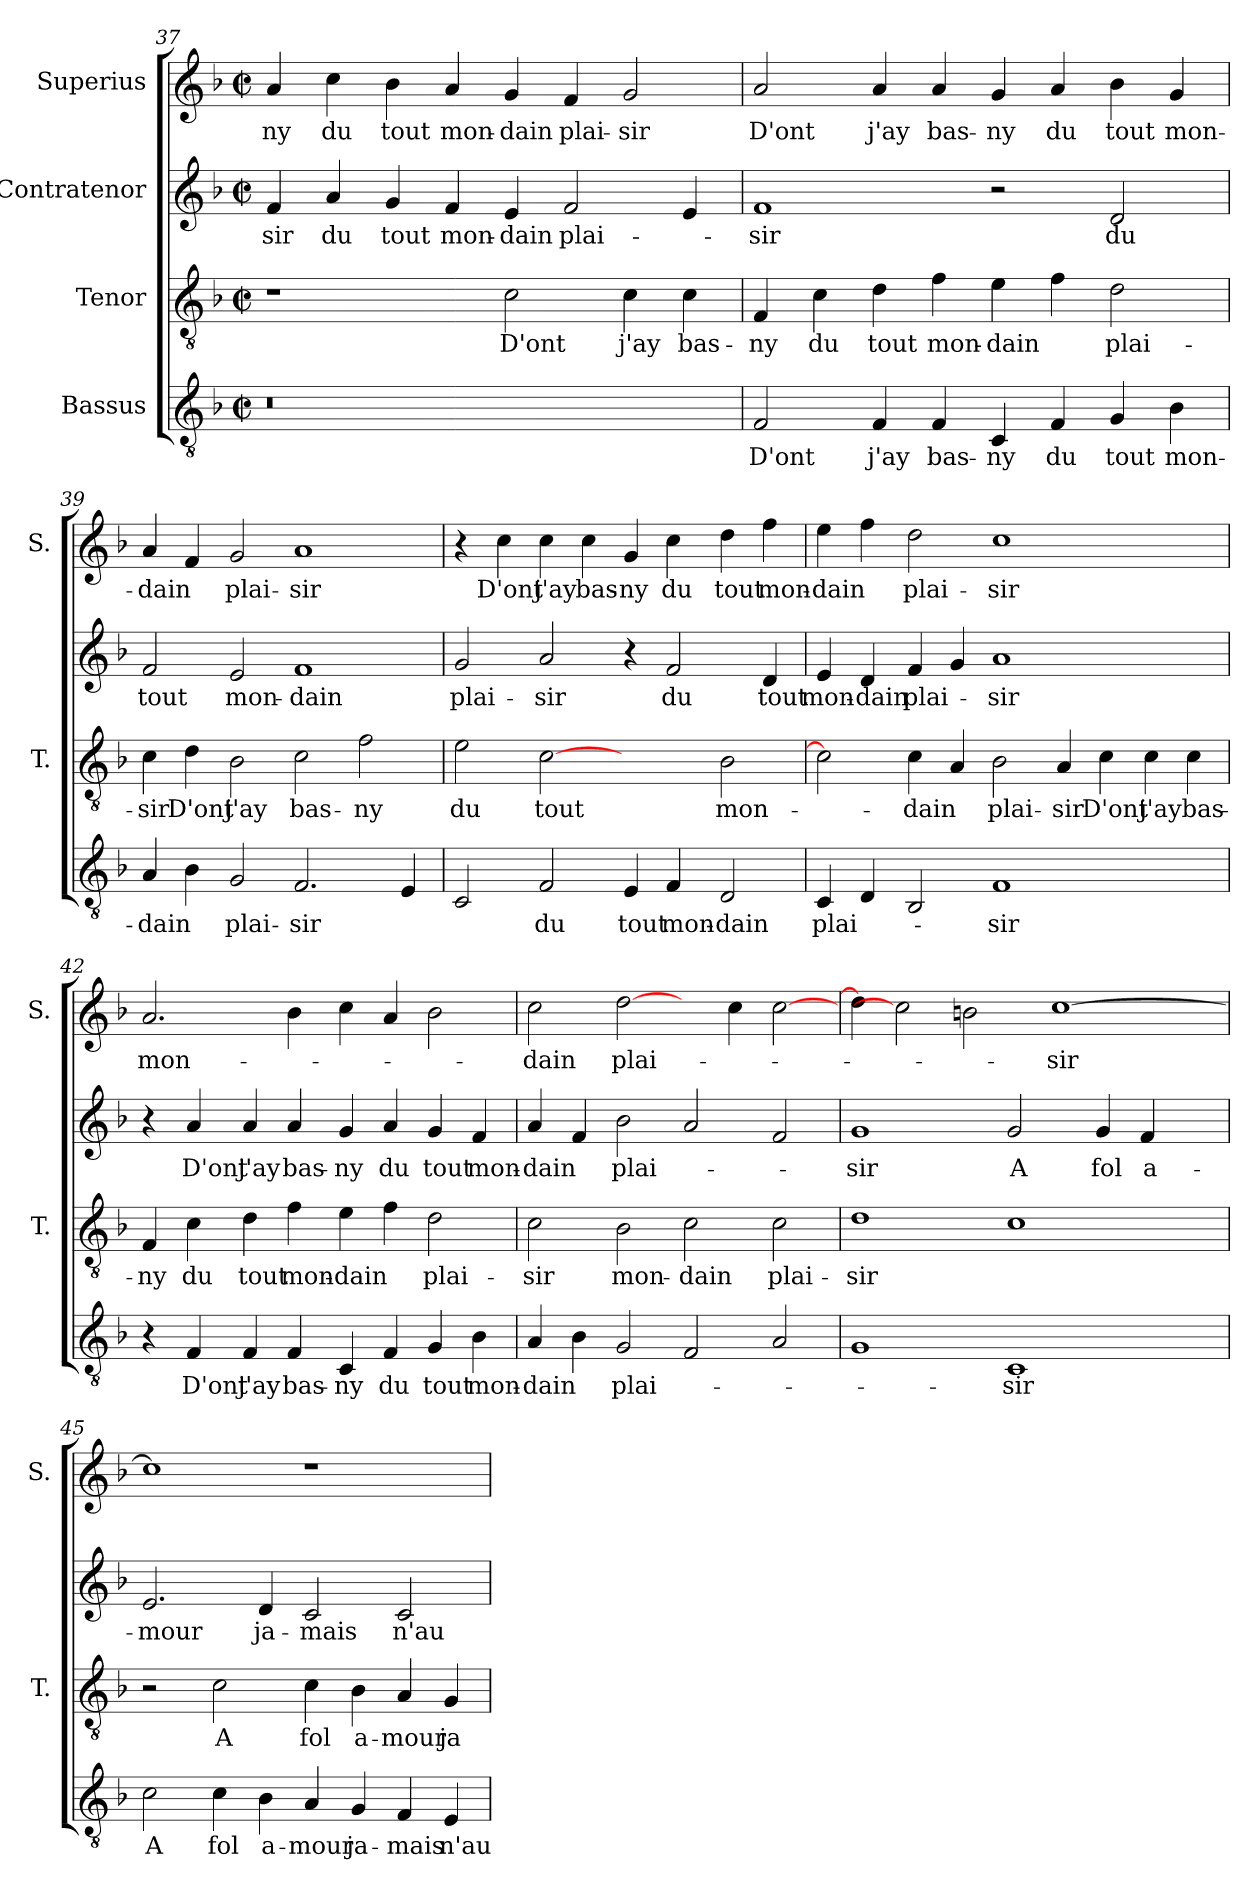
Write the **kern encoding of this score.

**kern	**text	**kern	**text	**kern	**text	**kern	**text
*part4	*part4	*part3	*part3	*part2	*part2	*part1	*part1
*staff4	*staff4	*staff3	*staff3	*staff2	*staff2	*staff1	*staff1
*I"Bassus	*	*I"Tenor	*	*I"Contratenor	*	*I"Superius	*
*	*	*I'T.	*	*	*	*I'S.	*
*clefGv2	*	*clefGv2	*	*clefG2	*	*clefG2	*
*k[b-]	*	*k[b-]	*	*k[b-]	*	*k[b-]	*
*F:	*	*F:	*	*F:	*	*F:	*
*M2/2	*	*M2/2	*	*M2/2	*	*M2/2	*
*met(c|)	*	*met(c|)	*	*met(c|)	*	*met(c|)	*
=37	=37	=37	=37	=37	=37	=37	=37
!LO:N:vis=0	!	!	!	!	!	!	!
1r	.	1r	.	4f/	-sir	4a/	-ny
.	.	.	.	4a/	du	4cc\	du
.	.	.	.	4g/	tout	4b-\	tout
.	.	.	.	4f/	mon-	4a/	mon-
1ryy	.	2c\	D'ont	4e/	-dain	4g/	-dain
.	.	.	.	2f/	plai-	4f/	plai-
.	.	4c\	j'ay	.	.	2g/	-sir
.	.	4c\	bas-	4e/	.	.	.
=38	=38	=38	=38	=38	=38	=38	=38
2F/	D'ont	4F/	-ny	1f/	-sir	2a/	D'ont
.	.	4c\	du	.	.	.	.
4F/	j'ay	4d\	tout	.	.	4a/	j'ay
4F/	bas-	4f\	mon-	.	.	4a/	bas-
4C/	-ny	4e\	-dain	2r	.	4g/	-ny
4F/	du	4f\	.	.	.	4a/	du
4G/	tout	2d\	plai-	2d/	du	4b-\	tout
4B-\	mon-	.	.	.	.	4g/	mon-
!!LO:PB:g=z
=39	=39	=39	=39	=39	=39	=39	=39
4A/	-dain	4c\	-sir	2f/	tout	4a/	-dain
4B-\	.	4d\	D'ont	.	.	4f/	.
2G/	plai-	2B-\	j'ay	2e/	mon-	2g/	plai-
2.F/	-sir	2c\	bas-	1f/	-dain	1a/	-sir
.	.	2f\	-ny	.	.	.	.
4E/	.	.	.	.	.	.	.
=40	=40	=40	=40	=40	=40	=40	=40
2C/	.	2e\	du	2g/	plai-	4r	.
.	.	.	.	.	.	4cc\	D'ont
2F/	du	[2c\	tout	2a/	-sir	4cc\	j'ay
.	.	.	.	.	.	4cc\	bas-
4E/	tout	2ryy	.	4r	.	4g/	-ny
4F/	mon-	.	.	2f/	du	4cc\	du
2D/	-dain	2B-\	mon-	.	.	4dd\	tout
.	.	.	.	4d/	tout	4ff\	mon-
=41	=41	=41	=41	=41	=41	=41	=41
4C/	plai-	2c\]	.	4e/	mon-	4ee\	-dain
4D/	.	.	.	4d/	-dain	4ff\	.
2BB-/	.	4c\	-dain	4f/	plai-	2dd\	plai-
.	.	4A/	.	4g/	.	.	.
1F/	-sir	2B-\	plai-	1a/	-sir	1cc\	-sir
.	.	4A/	-sir	.	.	.	.
.	.	4c\	D'ont	.	.	.	.
2ryy	.	4c\	j'ay	2ryy	.	2ryy	.
.	.	4c\	bas-	.	.	.	.
=42	=42	=42	=42	=42	=42	=42	=42
4r	.	4F/	-ny	4r	.	2.a/	mon-
4F/	D'ont	4c\	du	4a/	D'ont	.	.
4F/	j'ay	4d\	tout	4a/	j'ay	.	.
4F/	bas-	4f\	mon-	4a/	bas-	4b-\	.
4C/	-ny	4e\	-dain	4g/	-ny	4cc\	.
4F/	du	4f\	.	4a/	du	4a/	.
4G/	tout	2d\	plai-	4g/	tout	2b-\	.
4B-\	mon-	.	.	4f/	mon-	.	.
!!LO:LB:g=z
=43	=43	=43	=43	=43	=43	=43	=43
4A/	-dain	2c\	-sir	4a/	-dain	2cc\	-dain
4B-\	.	.	.	4f/	.	.	.
2G/	plai-	2B-\	mon-	2b-\	plai-	[2dd\	plai-
2F/	.	2c\	-dain	2a/	.	4ryy	.
.	.	.	.	.	.	4cc\	.
2A/	.	2c\	plai-	2f/	.	[2cc\	.
=44	=44	=44	=44	=44	=44	=44	=44
1G/	.	1d\	-sir	1g/	-sir	4dd\]	.
.	.	.	.	.	.	2cc\]	.
.	.	.	.	.	.	2bn\	.
1C/	-sir	1c\	.	2g/	A	.	.
.	.	.	.	.	.	[1cc\	-sir
.	.	.	.	4g/	fol	.	.
.	.	.	.	4f/	a-	.	.
4ryy	.	4ryy	.	4ryy	.	.	.
=45	=45	=45	=45	=45	=45	=45	=45
2c\	A	2r	.	2.e/	-mour	1cc\]	.
4c\	fol	2c\	A	.	.	.	.
4B-\	a-	.	.	4d/	ja-	.	.
4A/	-mour	4c\	fol	2c/	-mais	1r	.
4G/	ja-	4B-\	a-	.	.	.	.
4F/	-mais	4A/	-mour	2c/	n'au-	.	.
4E/	n'au-	4G/	ja-	.	.	.	.
=	=	=	=	=	=	=	=
*-	*-	*-	*-	*-	*-	*-	*-
